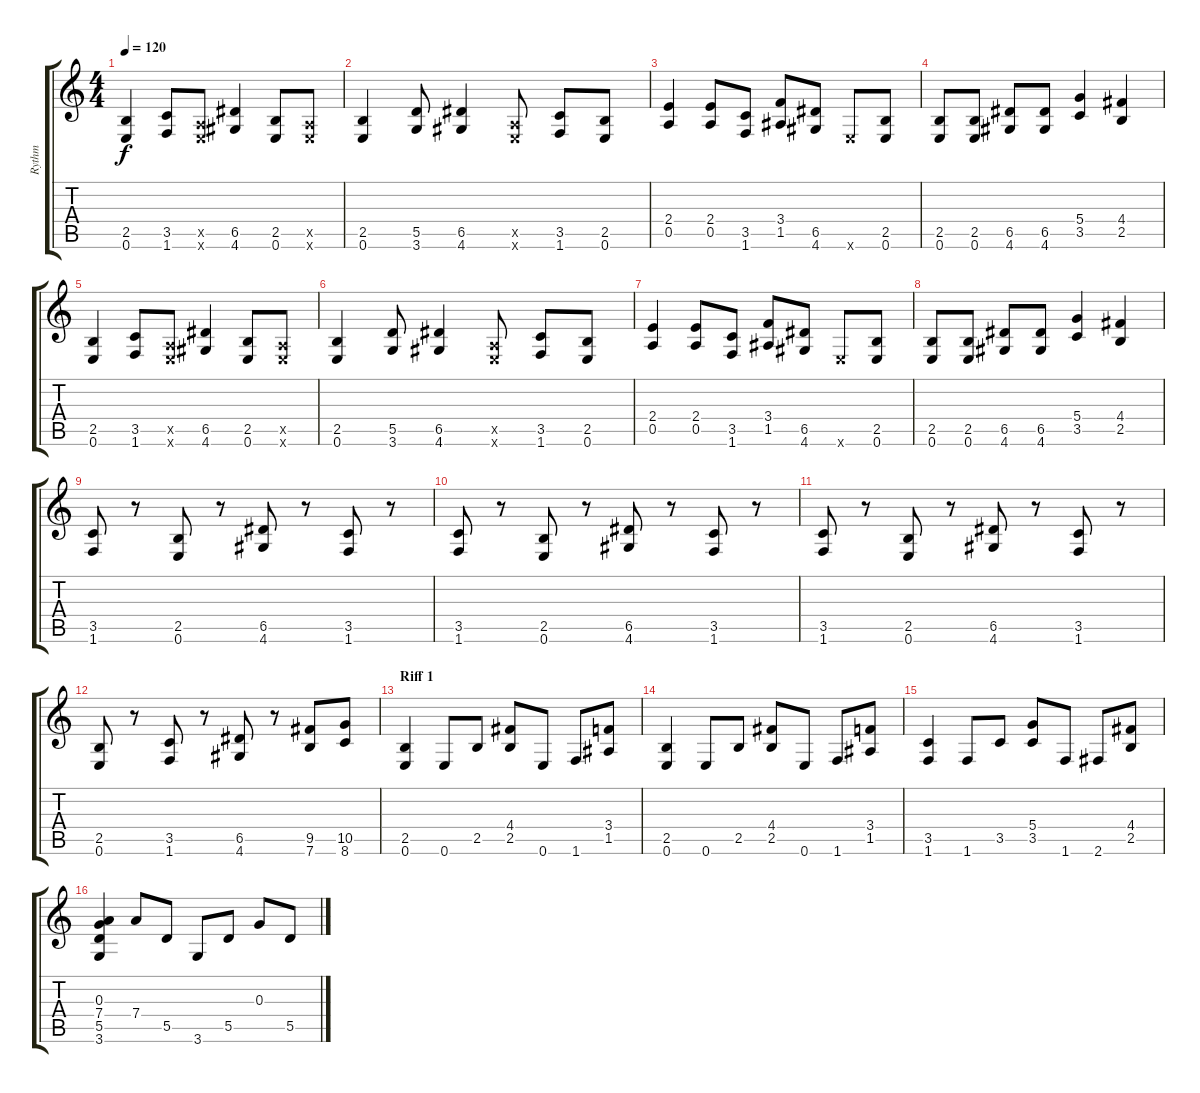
\track ("Rythm" "Rythm") {instrument distortionguitar}
\staff {score tabs}
\tuning (E4 B3 G3 D3 A2 E2) {hide}
\ts (4 4)
\tempo 120
\clef g2
\ks c
(2.5 0.6).4{dy f instrument distortionguitar} (3.5 1.6).8 (0.5{x} 0.6{x}).8 (6.5 4.6).4 (2.5 0.6).8 (0.5{x} 0.6{x}).8 |
(2.5 0.6).4 (5.5 3.6).8 (6.5 4.6).4 (0.5{x} 0.6{x}).8 (3.5 1.6).8 (2.5 0.6).8 |
(2.4 0.5).4 (2.4 0.5).8 (3.5 1.6).8 (3.4 1.5).8 (6.5 4.6).8 0.6{x}.8 (2.5 0.6).8 |
(2.5 0.6).8 (2.5 0.6).8 (6.5 4.6).8 (6.5 4.6).8 (5.4 3.5).4 (4.4 2.5).4 |
(2.5 0.6).4 (3.5 1.6).8 (0.5{x} 0.6{x}).8 (6.5 4.6).4 (2.5 0.6).8 (0.5{x} 0.6{x}).8 |
(2.5 0.6).4 (5.5 3.6).8 (6.5 4.6).4 (0.5{x} 0.6{x}).8 (3.5 1.6).8 (2.5 0.6).8 |
(2.4 0.5).4 (2.4 0.5).8 (3.5 1.6).8 (3.4 1.5).8 (6.5 4.6).8 0.6{x}.8 (2.5 0.6).8 |
(2.5 0.6).8 (2.5 0.6).8 (6.5 4.6).8 (6.5 4.6).8 (5.4 3.5).4 (4.4 2.5).4 |
(3.5 1.6).8 r.8 (2.5 0.6).8 r.8 (6.5 4.6).8 r.8 (3.5 1.6).8 r.8 |
(3.5 1.6).8 r.8 (2.5 0.6).8 r.8 (6.5 4.6).8 r.8 (3.5 1.6).8 r.8 |
(3.5 1.6).8 r.8 (2.5 0.6).8 r.8 (6.5 4.6).8 r.8 (3.5 1.6).8 r.8 |
(2.5 0.6).8 r.8 (3.5 1.6).8 r.8 (6.5 4.6).8 r.8 (9.5 7.6).8 (10.5 8.6).8 |
\section ("" "Riff 1")
(2.5 0.6).4 0.6.8 2.5.8 (4.4 2.5).8 0.6.8 1.6.8 (3.4 1.5).8 |
(2.5 0.6).4 0.6.8 2.5.8 (4.4 2.5).8 0.6.8 1.6.8 (3.4 1.5).8 |
(3.5 1.6).4 1.6.8 3.5.8 (5.4 3.5).8 1.6.8 2.6.8 (4.4 2.5).8 |
(0.3 7.4 5.5 3.6).4 7.4.8 5.5.8 3.6.8 5.5.8 0.3.8 5.5.8
